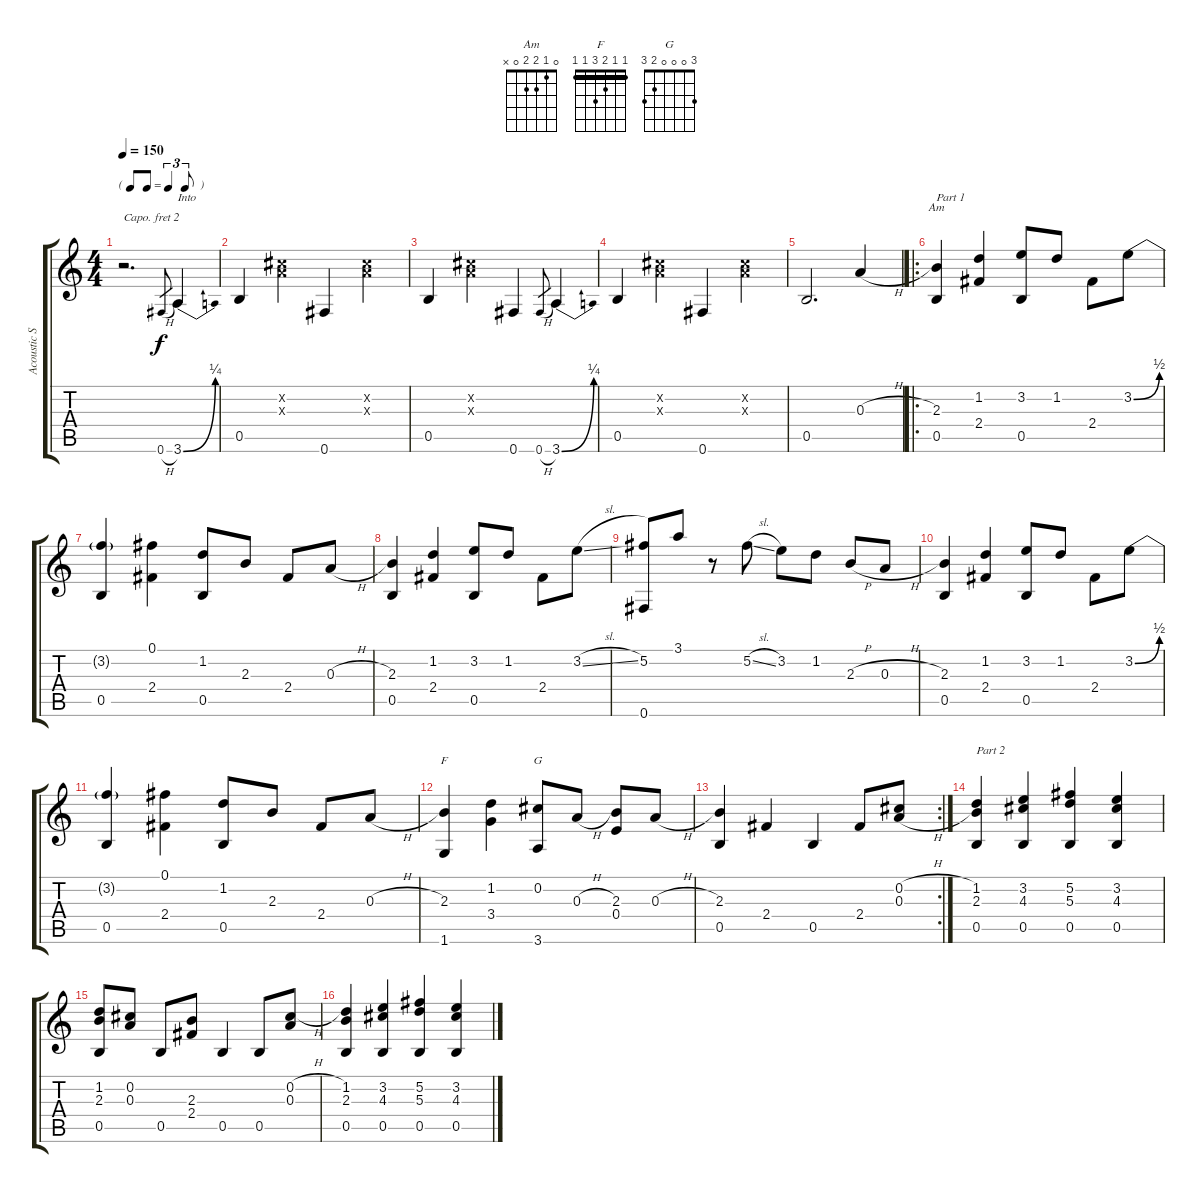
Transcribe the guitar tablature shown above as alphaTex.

\track ("Acoustic Steel String" "Acoustic S") {instrument acousticguitarsteel}
\staff {score tabs}
\capo 2
\tuning (E4 B3 G3 D3 A2 E2) {hide}
\chord ("Am" 0 1 2 2 0 x)
\chord ("F" 1 1 2 3 1 1) {barre 1}
\chord ("G" 3 0 0 0 2 3)
\ts (4 4)
\tf triplet8th
\tempo 150
\clef g2
\ks c
r.2{d dy f instrument acousticguitarsteel} 0.6{h}.8{gr} 3.6{be (bend 0 0 60 1)}.4{txt "Into"} |
0.5.4 (0.2{x} 0.3{x}).4 0.6.4 (0.2{x} 0.3{x}).4 |
0.5.4 (0.2{x} 0.3{x}).4 0.6.4 0.6{h}.8{gr} 3.6{be (bend 0 0 60 1)}.4 |
0.5.4 (0.2{x} 0.3{x}).4 0.6.4 (0.2{x} 0.3{x}).4 |
0.5.2{d} 0.3{h}.4 |
\ro
(2.3 0.5).4{ch "Am" txt "Part 1"} (1.2 2.4).4 (3.2 0.5).8 1.2.8 2.4.8 3.2{be (bend 0 0 60 2)}.8 |
(3.2{t} 0.5).4 (0.1 2.4).4 (1.2 0.5).8 2.3.8 2.4.8 0.3{h}.8 |
(2.3 0.5).4 (1.2 2.4).4 (3.2 0.5).8 1.2.8 2.4.8 3.2{sl}.8 |
(5.2 0.6).8 3.1.8 r.8 5.2{sl}.8 3.2.8 1.2.8 2.3{h}.8 0.3{h}.8 |
(2.3 0.5).4 (1.2 2.4).4 (3.2 0.5).8 1.2.8 2.4.8 3.2{be (bend 0 0 60 2)}.8 |
(3.2{t} 0.5).4 (0.1 2.4).4 (1.2 0.5).8 2.3.8 2.4.8 0.3{h}.8 |
(2.3 1.6).4{ch "F"} (1.2 3.4).4 (0.2 3.6).8{ch "G"} 0.3{h}.8 (2.3 0.4).8 0.3{h}.8 |
\rc 2
(2.3 0.5).4 2.4.4 0.5.4 2.4.8 (0.2{h} 0.3{h}).8 |
(1.2 2.3 0.5).4{txt "Part 2"} (3.2 4.3 0.5).4 (5.2 5.3 0.5).4 (3.2 4.3 0.5).4 |
(1.2 2.3 0.5).8 (0.2 0.3).8 0.5.8 (2.3 2.4).8 0.5.4 0.5.8 (0.2{h} 0.3).8 |
(1.2 2.3 0.5).4 (3.2 4.3 0.5).4 (5.2 5.3 0.5).4 (3.2 4.3 0.5).4
